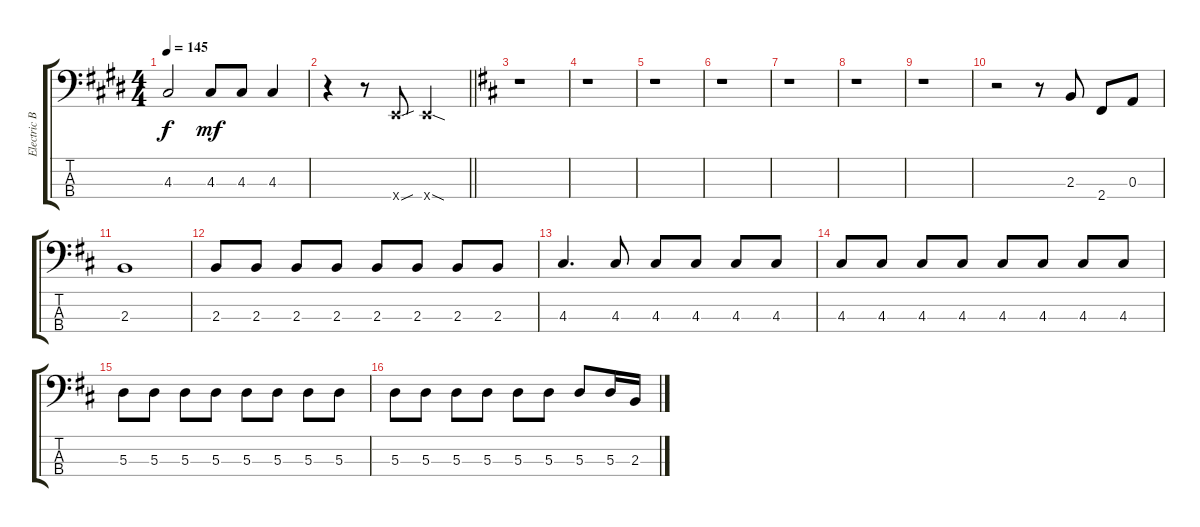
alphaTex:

\track ("Electric Bass" "Electric B") {instrument electricbassfinger}
\staff {score tabs}
\tuning (G2 D2 A1 E1) {hide}
\ts (4 4)
\tempo 145
\clef f4
\ks e
4.3{t}.2{dy f} 4.3.8{dy mf} 4.3.8 4.3.4 |
\barLineRight lightlight
r.4 r.8 0.4{sou x}.8 0.4{sod x}.2 |
\ks d
r.1 |
r.1 |
r.1 |
r.1 |
r.1 |
r.1 |
r.1 |
r.2 r.8 2.3.8 2.4.8 0.3.8 |
2.3.1 |
2.3.8 2.3.8 2.3.8 2.3.8 2.3.8 2.3.8 2.3.8 2.3.8 |
4.3.4{d} 4.3.8 4.3.8 4.3.8 4.3.8 4.3.8 |
4.3.8 4.3.8 4.3.8 4.3.8 4.3.8 4.3.8 4.3.8 4.3.8 |
5.3.8 5.3.8 5.3.8 5.3.8 5.3.8 5.3.8 5.3.8 5.3.8 |
5.3.8 5.3.8 5.3.8 5.3.8 5.3.8 5.3.8 5.3.8 5.3.16 2.3.16
